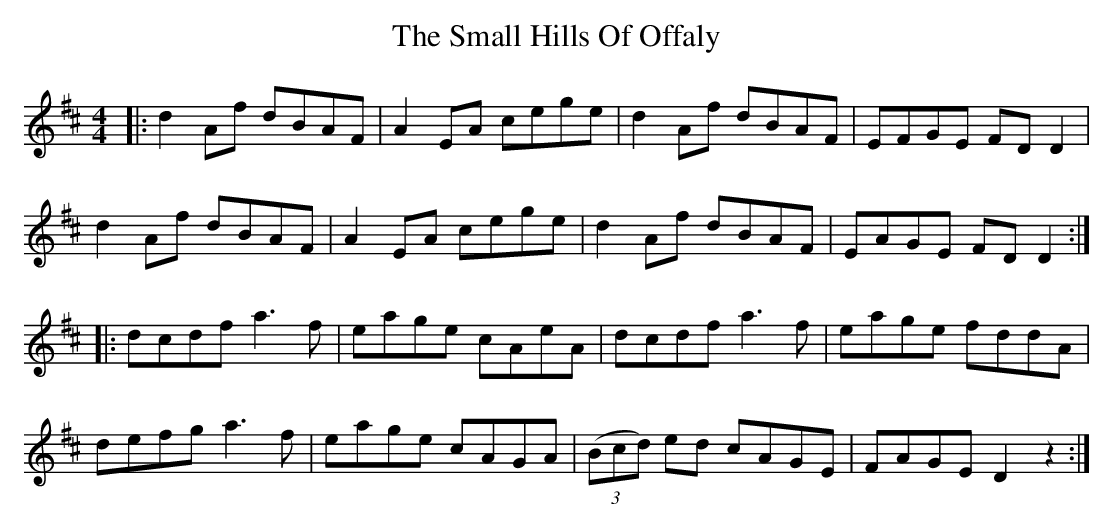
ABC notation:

X:1
T: The Small Hills Of Offaly
M: 4/4
L: 1/8
K: Dmaj
|:d2 Af dBAF|A2 EA cege|d2Af dBAF|EFGE FD D2|
d2 Af dBAF|A2EA cege|d2 Af dBAF|EAGE FD D2:|
|:dcdf a3f|eage cAeA|dcdf a3f|eage fddA|
defg a3f|eage cAGA|((3Bcd) ed cAGE|FAGE D2z2:|
